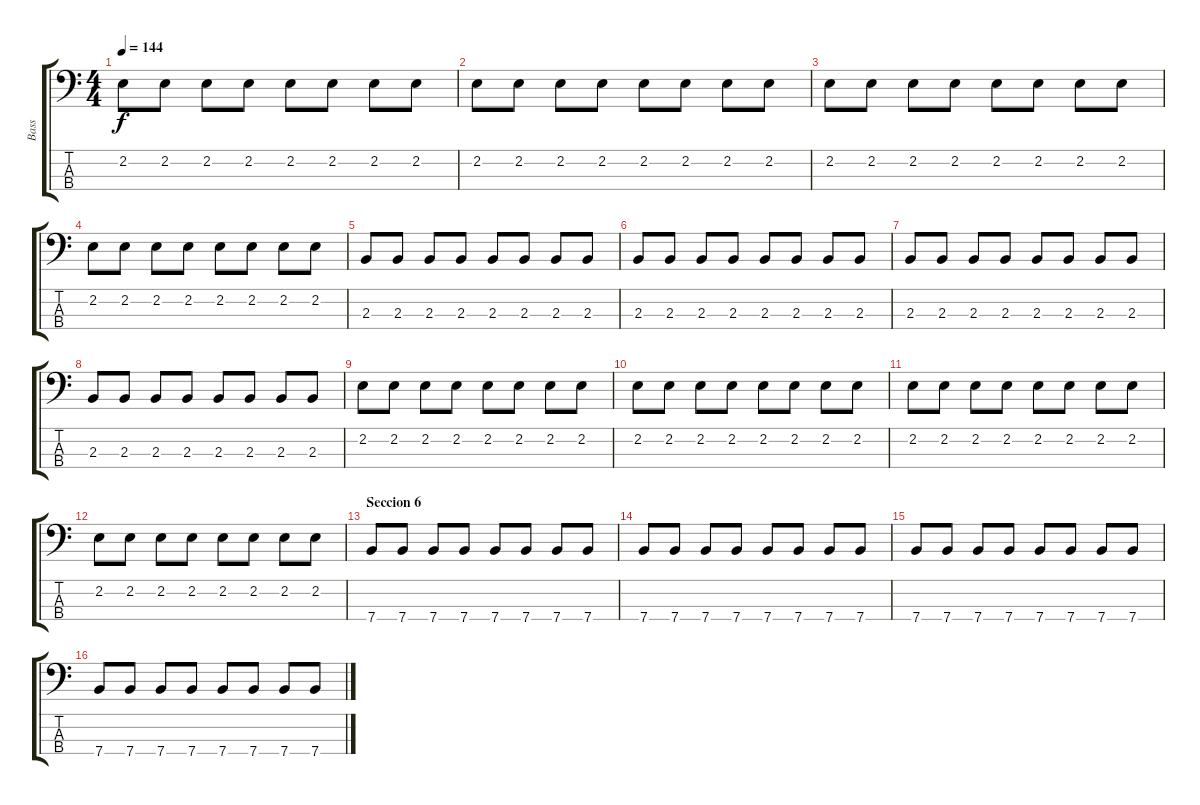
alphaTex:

\track ("Bass" "Bass") {instrument electricbasspick}
\staff {score tabs}
\tuning (G2 D2 A1 E1) {hide}
\ts (4 4)
\tempo 144
\clef f4
\ks c
2.2.8{dy f} 2.2.8 2.2.8 2.2.8 2.2.8 2.2.8 2.2.8 2.2.8 |
2.2.8 2.2.8 2.2.8 2.2.8 2.2.8 2.2.8 2.2.8 2.2.8 |
2.2.8 2.2.8 2.2.8 2.2.8 2.2.8 2.2.8 2.2.8 2.2.8 |
2.2.8 2.2.8 2.2.8 2.2.8 2.2.8 2.2.8 2.2.8 2.2.8 |
2.3.8 2.3.8 2.3.8 2.3.8 2.3.8 2.3.8 2.3.8 2.3.8 |
2.3.8 2.3.8 2.3.8 2.3.8 2.3.8 2.3.8 2.3.8 2.3.8 |
2.3.8 2.3.8 2.3.8 2.3.8 2.3.8 2.3.8 2.3.8 2.3.8 |
2.3.8 2.3.8 2.3.8 2.3.8 2.3.8 2.3.8 2.3.8 2.3.8 |
2.2.8 2.2.8 2.2.8 2.2.8 2.2.8 2.2.8 2.2.8 2.2.8 |
2.2.8 2.2.8 2.2.8 2.2.8 2.2.8 2.2.8 2.2.8 2.2.8 |
2.2.8 2.2.8 2.2.8 2.2.8 2.2.8 2.2.8 2.2.8 2.2.8 |
2.2.8 2.2.8 2.2.8 2.2.8 2.2.8 2.2.8 2.2.8 2.2.8 |
\section ("" "Seccion 6")
7.4.8 7.4.8 7.4.8 7.4.8 7.4.8 7.4.8 7.4.8 7.4.8 |
7.4.8 7.4.8 7.4.8 7.4.8 7.4.8 7.4.8 7.4.8 7.4.8 |
7.4.8 7.4.8 7.4.8 7.4.8 7.4.8 7.4.8 7.4.8 7.4.8 |
7.4.8 7.4.8 7.4.8 7.4.8 7.4.8 7.4.8 7.4.8 7.4.8
